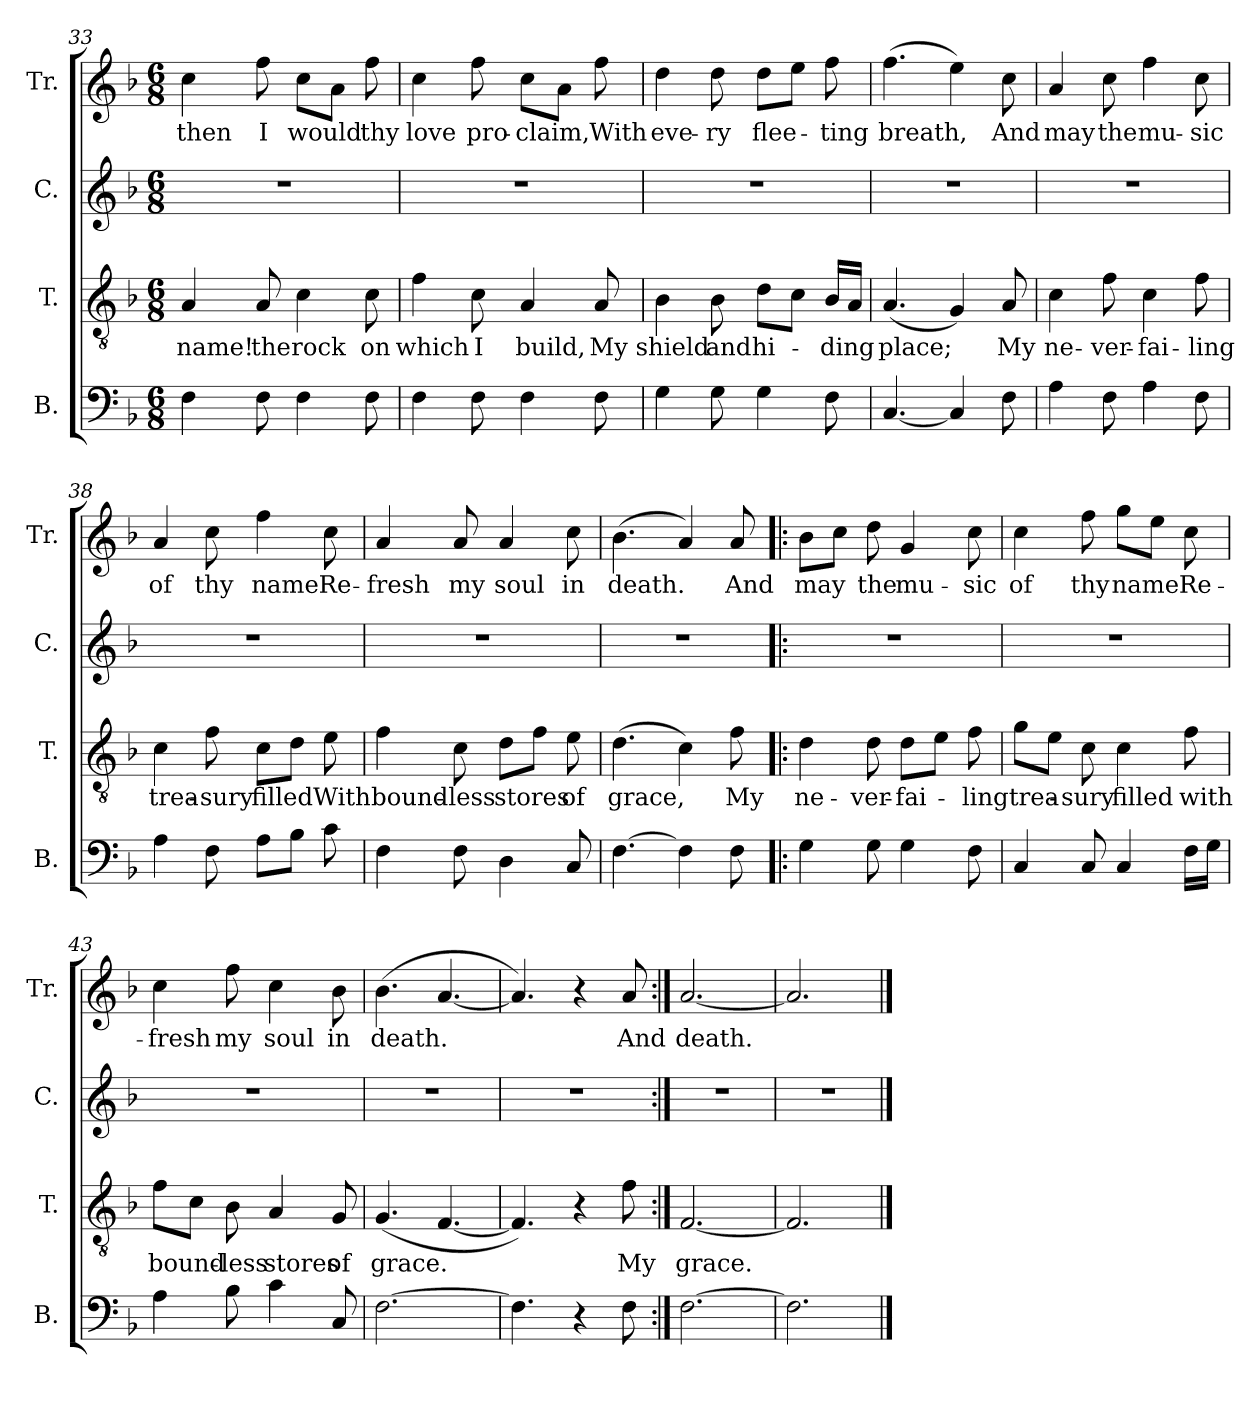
**kern	**kern	**text	**kern	**kern	**text
*part4	*part3	*part3	*part2	*part1	*part1
*staff4	*staff3	*staff3	*staff2	*staff1	*staff1
*I"B.	*I"T.	*	*I"C.	*I"Tr.	*
*I'B.	*I'T.	*	*I'C.	*I'Tr.	*
*clefF4	*clefGv2	*	*clefG2	*clefG2	*
*k[b-]	*k[b-]	*	*k[b-]	*k[b-]	*
*M6/8	*M6/8	*	*M6/8	*M6/8	*
=33	=33	=33	=33	=33	=33
4F\	4A/	name!	2.r	4cc\	then
8F\	8A/	the	.	8ff\	I
4F\	4c\	rock	.	8cc\L	would
.	.	.	.	8a\J	.
8F\	8c\	on	.	8ff\	thy
=34	=34	=34	=34	=34	=34
4F\	4f\	which	2.r	4cc\	love
8F\	8c\	I	.	8ff\	pro-
4F\	4A/	build,	.	8cc\L	-claim,
.	.	.	.	8a\J	.
8F\	8A/	My	.	8ff\	With
=35	=35	=35	=35	=35	=35
4G\	4B-\	shield	2.r	4dd\	eve-
8G\	8B-\	and	.	8dd\	-ry
4G\	8d\L	hi-	.	8dd\L	flee-
.	8c\J	.	.	8ee\J	.
8F\	16B-/LL	-ding	.	8ff\	-ting
.	16A/JJ	.	.	.	.
=36	=36	=36	=36	=36	=36
[4.C/	(4.A/	place;	2.r	(4.ff\	breath,
4C/]	4G/)	.	.	4ee\)	.
8F\	8A/	My	.	8cc\	And
!!LO:LB:g=z
=37	=37	=37	=37	=37	=37
4A\	4c\	ne-	2.r	4a/	may
8F\	8f\	-ver-	.	8cc\	the
4A\	4c\	-fai-	.	4ff\	mu-
8F\	8f\	-ling	.	8cc\	-sic
=38	=38	=38	=38	=38	=38
4A\	4c\	trea-	2.r	4a/	of
8F\	8f\	-sury	.	8cc\	thy
8A\L	8c\L	filled	.	4ff\	name
8B-\J	8d\J	.	.	.	.
8c\	8e\	With	.	8cc\	Re-
=39	=39	=39	=39	=39	=39
4F\	4f\	bound-	2.r	4a/	-fresh
8F\	8c\	-less	.	8a/	my
4D\	8d\L	stores	.	4a/	soul
.	8f\J	.	.	.	.
8C/	8e\	of	.	8cc\	in
=40	=40	=40	=40	=40	=40
[4.F\	(4.d\	grace,	2.r	(4.b-\	death.
4F\]	4c\)	.	.	4a/)	.
8F\	8f\	My	.	8a/	And
=41!|:	=41!|:	=41!|:	=41!|:	=41!|:	=41!|:
4G\	4d\	ne-	2.r	8b-\L	may
.	.	.	.	8cc\J	.
8G\	8d\	-ver-	.	8dd\	the
4G\	8d\L	-fai-	.	4g/	mu-
.	8e\J	.	.	.	.
8F\	8f\	-ling	.	8cc\	-sic
=42	=42	=42	=42	=42	=42
4C/	8g\L	trea-	2.r	4cc\	of
.	8e\J	.	.	.	.
8C/	8c\	-sury	.	8ff\	thy
4C/	4c\	filled	.	8gg\L	name
.	.	.	.	8ee\J	.
16F\LL	8f\	with	.	8cc\	Re-
16G\JJ	.	.	.	.	.
!!LO:PB:g=z
=43	=43	=43	=43	=43	=43
4A\	8f\L	bound-	2.r	4cc\	-fresh
.	8c\J	.	.	.	.
8B-\	8B-\	-less	.	8ff\	my
4c\	4A/	stores	.	4cc\	soul
8C/	8G/	of	.	8b-\	in
=44	=44	=44	=44	=44	=44
[2.F\	(4.G/	grace.	2.r	(4.b-\	death.
.	[4.F/	.	.	[4.a/	.
=45	=45	=45	=45	=45	=45
4.F\]	4.F/])	.	2.r	4.a/])	.
4r	4r	.	.	4r	.
8F\	8f\	My	.	8a/	And
=46:|!	=46:|!	=46:|!	=46:|!	=46:|!	=46:|!
[2.F\	[2.F/	grace.	2.r	[2.a/	death.
=47	=47	=47	=47	=47	=47
2.F\]	2.F/]	.	2.r	2.a/]	.
==	==	==	==	==	==
*-	*-	*-	*-	*-	*-
